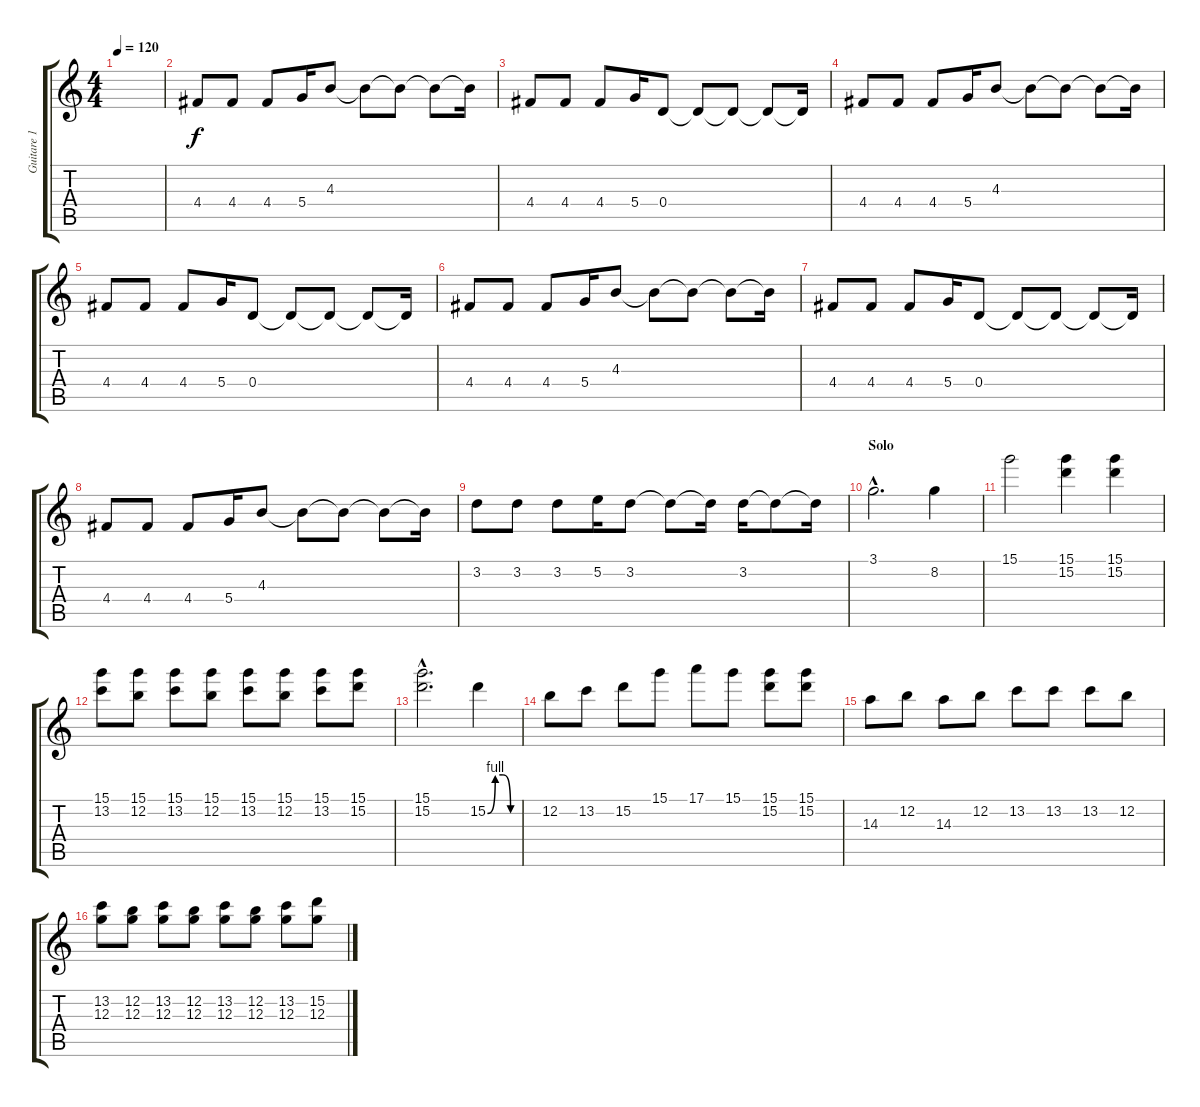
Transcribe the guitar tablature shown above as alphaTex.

\track ("Guitare 1" "Guitare 1") {instrument distortionguitar}
\staff {score tabs}
\tuning (E4 B3 G3 D3 A2 E2) {hide}
\ts (4 4)
\tempo 120
\clef g2
\ks c
|
4.4.8 4.4.8 4.4.8 5.4.16 4.3.8 4.3{t}.8 4.3{t}.8 4.3{t}.8 4.3{t}.16 |
4.4.8 4.4.8 4.4.8 5.4.16 0.4.8 0.4{t}.8 0.4{t}.8 0.4{t}.8 0.4{t}.16 |
4.4.8 4.4.8 4.4.8 5.4.16 4.3.8 4.3{t}.8 4.3{t}.8 4.3{t}.8 4.3{t}.16 |
4.4.8 4.4.8 4.4.8 5.4.16 0.4.8 0.4{t}.8 0.4{t}.8 0.4{t}.8 0.4{t}.16 |
4.4.8 4.4.8 4.4.8 5.4.16 4.3.8 4.3{t}.8 4.3{t}.8 4.3{t}.8 4.3{t}.16 |
4.4.8 4.4.8 4.4.8 5.4.16 0.4.8 0.4{t}.8 0.4{t}.8 0.4{t}.8 0.4{t}.16 |
4.4.8 4.4.8 4.4.8 5.4.16 4.3.8 4.3{t}.8 4.3{t}.8 4.3{t}.8 4.3{t}.16 |
3.2.8 3.2.8 3.2.8 5.2.16 3.2.8 3.2{t}.8 3.2{t}.16 3.2.16 3.2{t}.8 3.2{t}.16 |
\section ("" "Solo")
3.1{hac}.2{d} 8.2.4 |
15.1.2 (15.1 15.2).4 (15.1 15.2).4 |
(15.1 13.2).8 (15.1 12.2).8 (15.1 13.2).8 (15.1 12.2).8 (15.1 13.2).8 (15.1 12.2).8 (15.1 13.2).8 (15.1 15.2).8 |
(15.1{hac} 15.2{hac}).2{d} 15.2{be (custom 0 0 15 4 30 4 45 0 60 0)}.4 |
12.2.8 13.2.8 15.2.8 15.1.8 17.1.8 15.1.8 (15.1 15.2).8 (15.1 15.2).8 |
14.3.8 12.2.8 14.3.8 12.2.8 13.2.8 13.2.8 13.2.8 12.2.8 |
(13.2 12.3).8 (12.2 12.3).8 (13.2 12.3).8 (12.2 12.3).8 (13.2 12.3).8 (12.2 12.3).8 (13.2 12.3).8 (15.2 12.3).8
